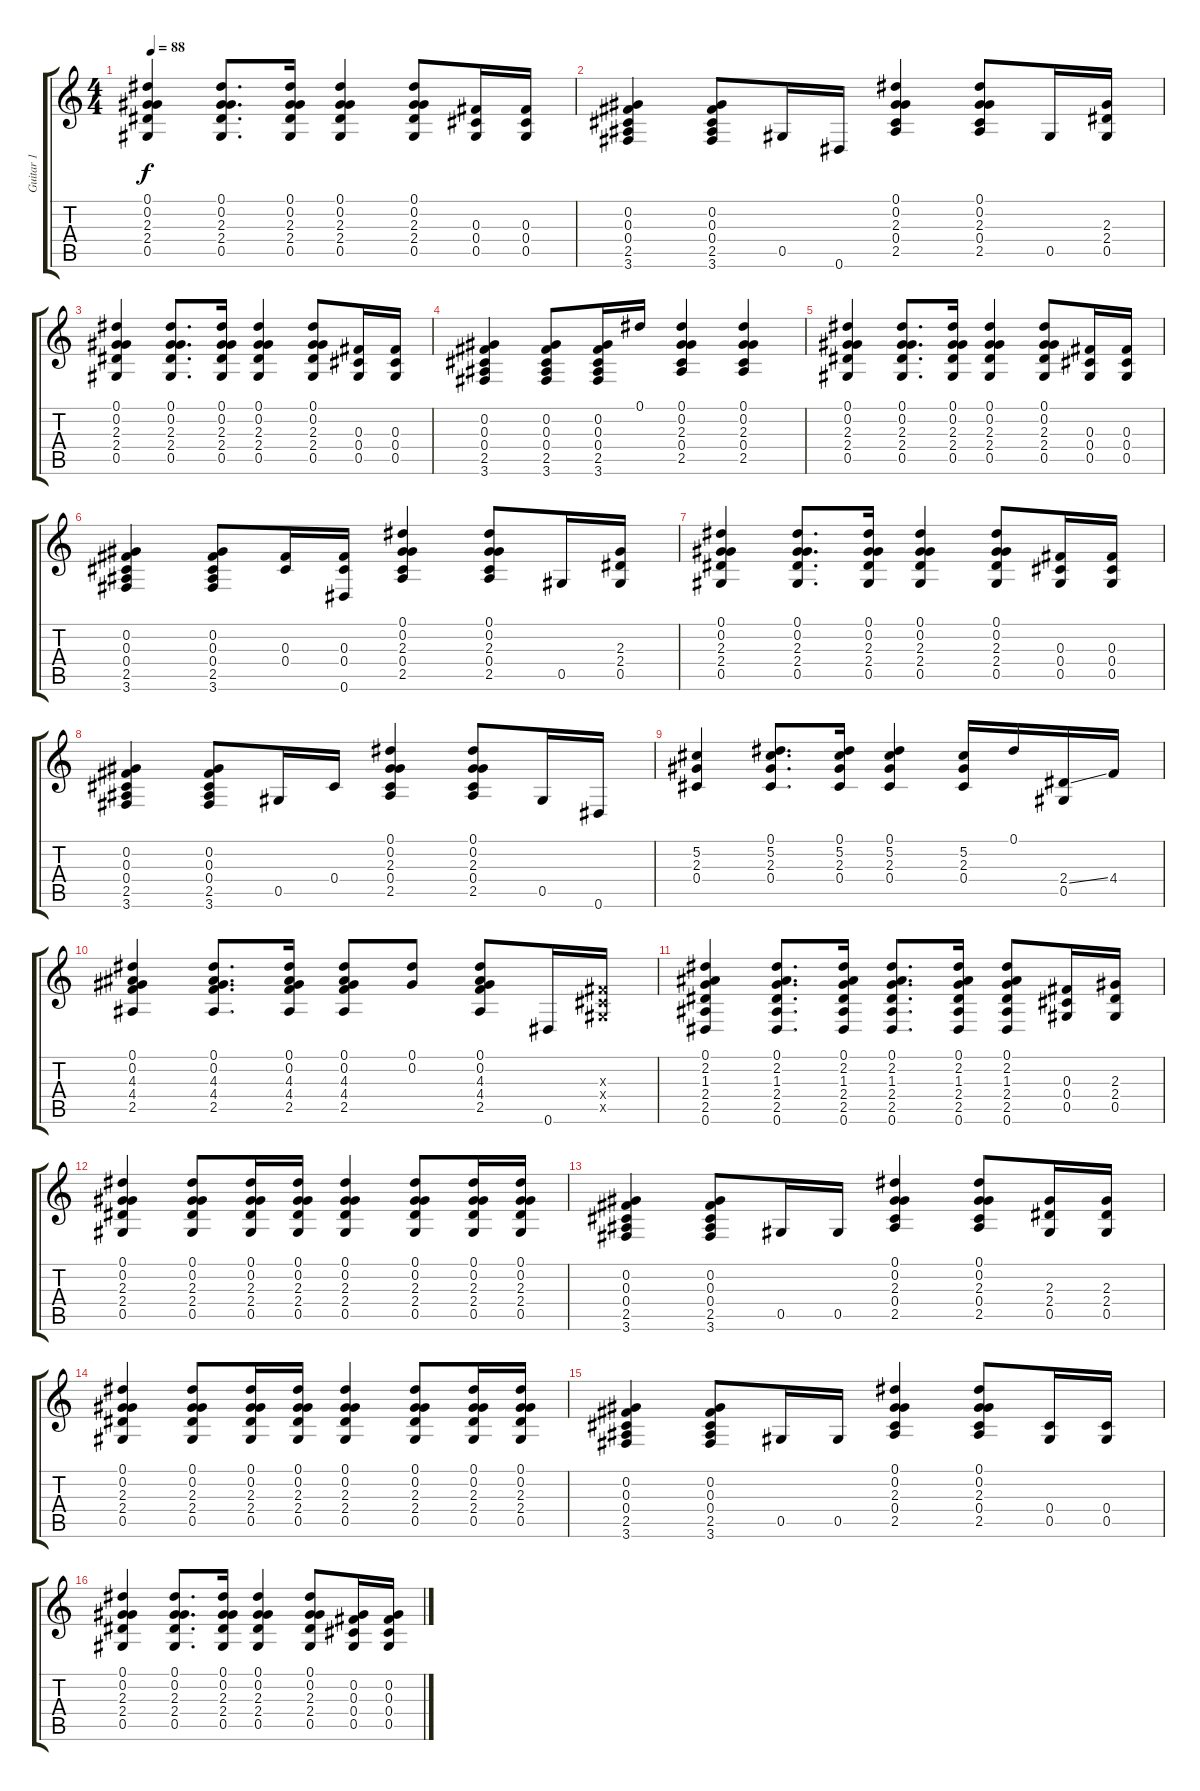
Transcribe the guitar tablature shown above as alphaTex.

\track ("Guitar 1" "Guitar 1") {instrument overdrivenguitar}
\staff {score tabs}
\tuning (Eb4 Ab3 Gb3 Db3 Ab2 Eb2) {hide}
\ts (4 4)
\tempo 88
\clef g2
\ks c
(0.1 0.2 2.3 2.4 0.5).4{dy f instrument overdrivenguitar} (0.1 0.2 2.3 2.4 0.5).8{d} (0.1 0.2 2.3 2.4 0.5).16 (0.1 0.2 2.3 2.4 0.5).4 (0.1 0.2 2.3 2.4 0.5).8 (0.3 0.4 0.5).16 (0.3 0.4 0.5).16 |
(0.2 0.3 0.4 2.5 3.6).4 (0.2 0.3 0.4 2.5 3.6).8 0.5.16 0.6.16 (0.1 0.2 2.3 0.4 2.5).4 (0.1 0.2 2.3 0.4 2.5).8 0.5.16 (2.3 2.4 0.5).16 |
(0.1 0.2 2.3 2.4 0.5).4 (0.1 0.2 2.3 2.4 0.5).8{d} (0.1 0.2 2.3 2.4 0.5).16 (0.1 0.2 2.3 2.4 0.5).4 (0.1 0.2 2.3 2.4 0.5).8 (0.3 0.4 0.5).16 (0.3 0.4 0.5).16 |
(0.2 0.3 0.4 2.5 3.6).4 (0.2 0.3 0.4 2.5 3.6).8 (0.2 0.3 0.4 2.5 3.6).16 0.1.16 (0.1 0.2 2.3 0.4 2.5).4 (0.1 0.2 2.3 0.4 2.5).4 |
(0.1 0.2 2.3 2.4 0.5).4 (0.1 0.2 2.3 2.4 0.5).8{d} (0.1 0.2 2.3 2.4 0.5).16 (0.1 0.2 2.3 2.4 0.5).4 (0.1 0.2 2.3 2.4 0.5).8 (0.3 0.4 0.5).16 (0.3 0.4 0.5).16 |
(0.2 0.3 0.4 2.5 3.6).4 (0.2 0.3 0.4 2.5 3.6).8 (0.3 0.4).16 (0.3 0.4 0.6).16 (0.1 0.2 2.3 0.4 2.5).4 (0.1 0.2 2.3 0.4 2.5).8 0.5.16 (2.3 2.4 0.5).16 |
(0.1 0.2 2.3 2.4 0.5).4 (0.1 0.2 2.3 2.4 0.5).8{d} (0.1 0.2 2.3 2.4 0.5).16 (0.1 0.2 2.3 2.4 0.5).4 (0.1 0.2 2.3 2.4 0.5).8 (0.3 0.4 0.5).16 (0.3 0.4 0.5).16 |
(0.2 0.3 0.4 2.5 3.6).4 (0.2 0.3 0.4 2.5 3.6).8 0.5.16 0.4.16 (0.1 0.2 2.3 0.4 2.5).4 (0.1 0.2 2.3 0.4 2.5).8 0.5.16 0.6.16 |
(5.2 2.3 0.4).4 (0.1 5.2 2.3 0.4).8{d} (0.1 5.2 2.3 0.4).16 (0.1 5.2 2.3 0.4).4 (5.2 2.3 0.4).16 0.1.16 (2.4{ss} 0.5).16 4.4.16 |
(0.1 0.2 4.3 4.4 2.5).4 (0.1 0.2 4.3 4.4 2.5).8{d} (0.1 0.2 4.3 4.4 2.5).16 (0.1 0.2 4.3 4.4 2.5).8 (0.1 0.2).8 (0.1 0.2 4.3 4.4 2.5).8 0.6.16 (0.3{x} 0.4{x} 0.5{x}).16 |
(0.1 2.2 1.3 2.4 2.5 0.6).4 (0.1 2.2 1.3 2.4 2.5 0.6).8{d} (0.1 2.2 1.3 2.4 2.5 0.6).16 (0.1 2.2 1.3 2.4 2.5 0.6).8{d} (0.1 2.2 1.3 2.4 2.5 0.6).16 (0.1 2.2 1.3 2.4 2.5 0.6).8 (0.3 0.4 0.5).16 (2.3 2.4 0.5).16 |
(0.1 0.2 2.3 2.4 0.5).4 (0.1 0.2 2.3 2.4 0.5).8 (0.1 0.2 2.3 2.4 0.5).16 (0.1 0.2 2.3 2.4 0.5).16 (0.1 0.2 2.3 2.4 0.5).4 (0.1 0.2 2.3 2.4 0.5).8 (0.1 0.2 2.3 2.4 0.5).16 (0.1 0.2 2.3 2.4 0.5).16 |
(0.2 0.3 0.4 2.5 3.6).4 (0.2 0.3 0.4 2.5 3.6).8 0.5.16 0.5.16 (0.1 0.2 2.3 0.4 2.5).4 (0.1 0.2 2.3 0.4 2.5).8 (2.3 2.4 0.5).16 (2.3 2.4 0.5).16 |
(0.1 0.2 2.3 2.4 0.5).4 (0.1 0.2 2.3 2.4 0.5).8 (0.1 0.2 2.3 2.4 0.5).16 (0.1 0.2 2.3 2.4 0.5).16 (0.1 0.2 2.3 2.4 0.5).4 (0.1 0.2 2.3 2.4 0.5).8 (0.1 0.2 2.3 2.4 0.5).16 (0.1 0.2 2.3 2.4 0.5).16 |
(0.2 0.3 0.4 2.5 3.6).4 (0.2 0.3 0.4 2.5 3.6).8 0.5.16 0.5.16 (0.1 0.2 2.3 0.4 2.5).4 (0.1 0.2 2.3 0.4 2.5).8 (0.4 0.5).16 (0.4 0.5).16 |
(0.1 0.2 2.3 2.4 0.5).4 (0.1 0.2 2.3 2.4 0.5).8{d} (0.1 0.2 2.3 2.4 0.5).16 (0.1 0.2 2.3 2.4 0.5).4 (0.1 0.2 2.3 2.4 0.5).8 (0.2 0.3 0.4 0.5).16 (0.2 0.3 0.4 0.5).16
